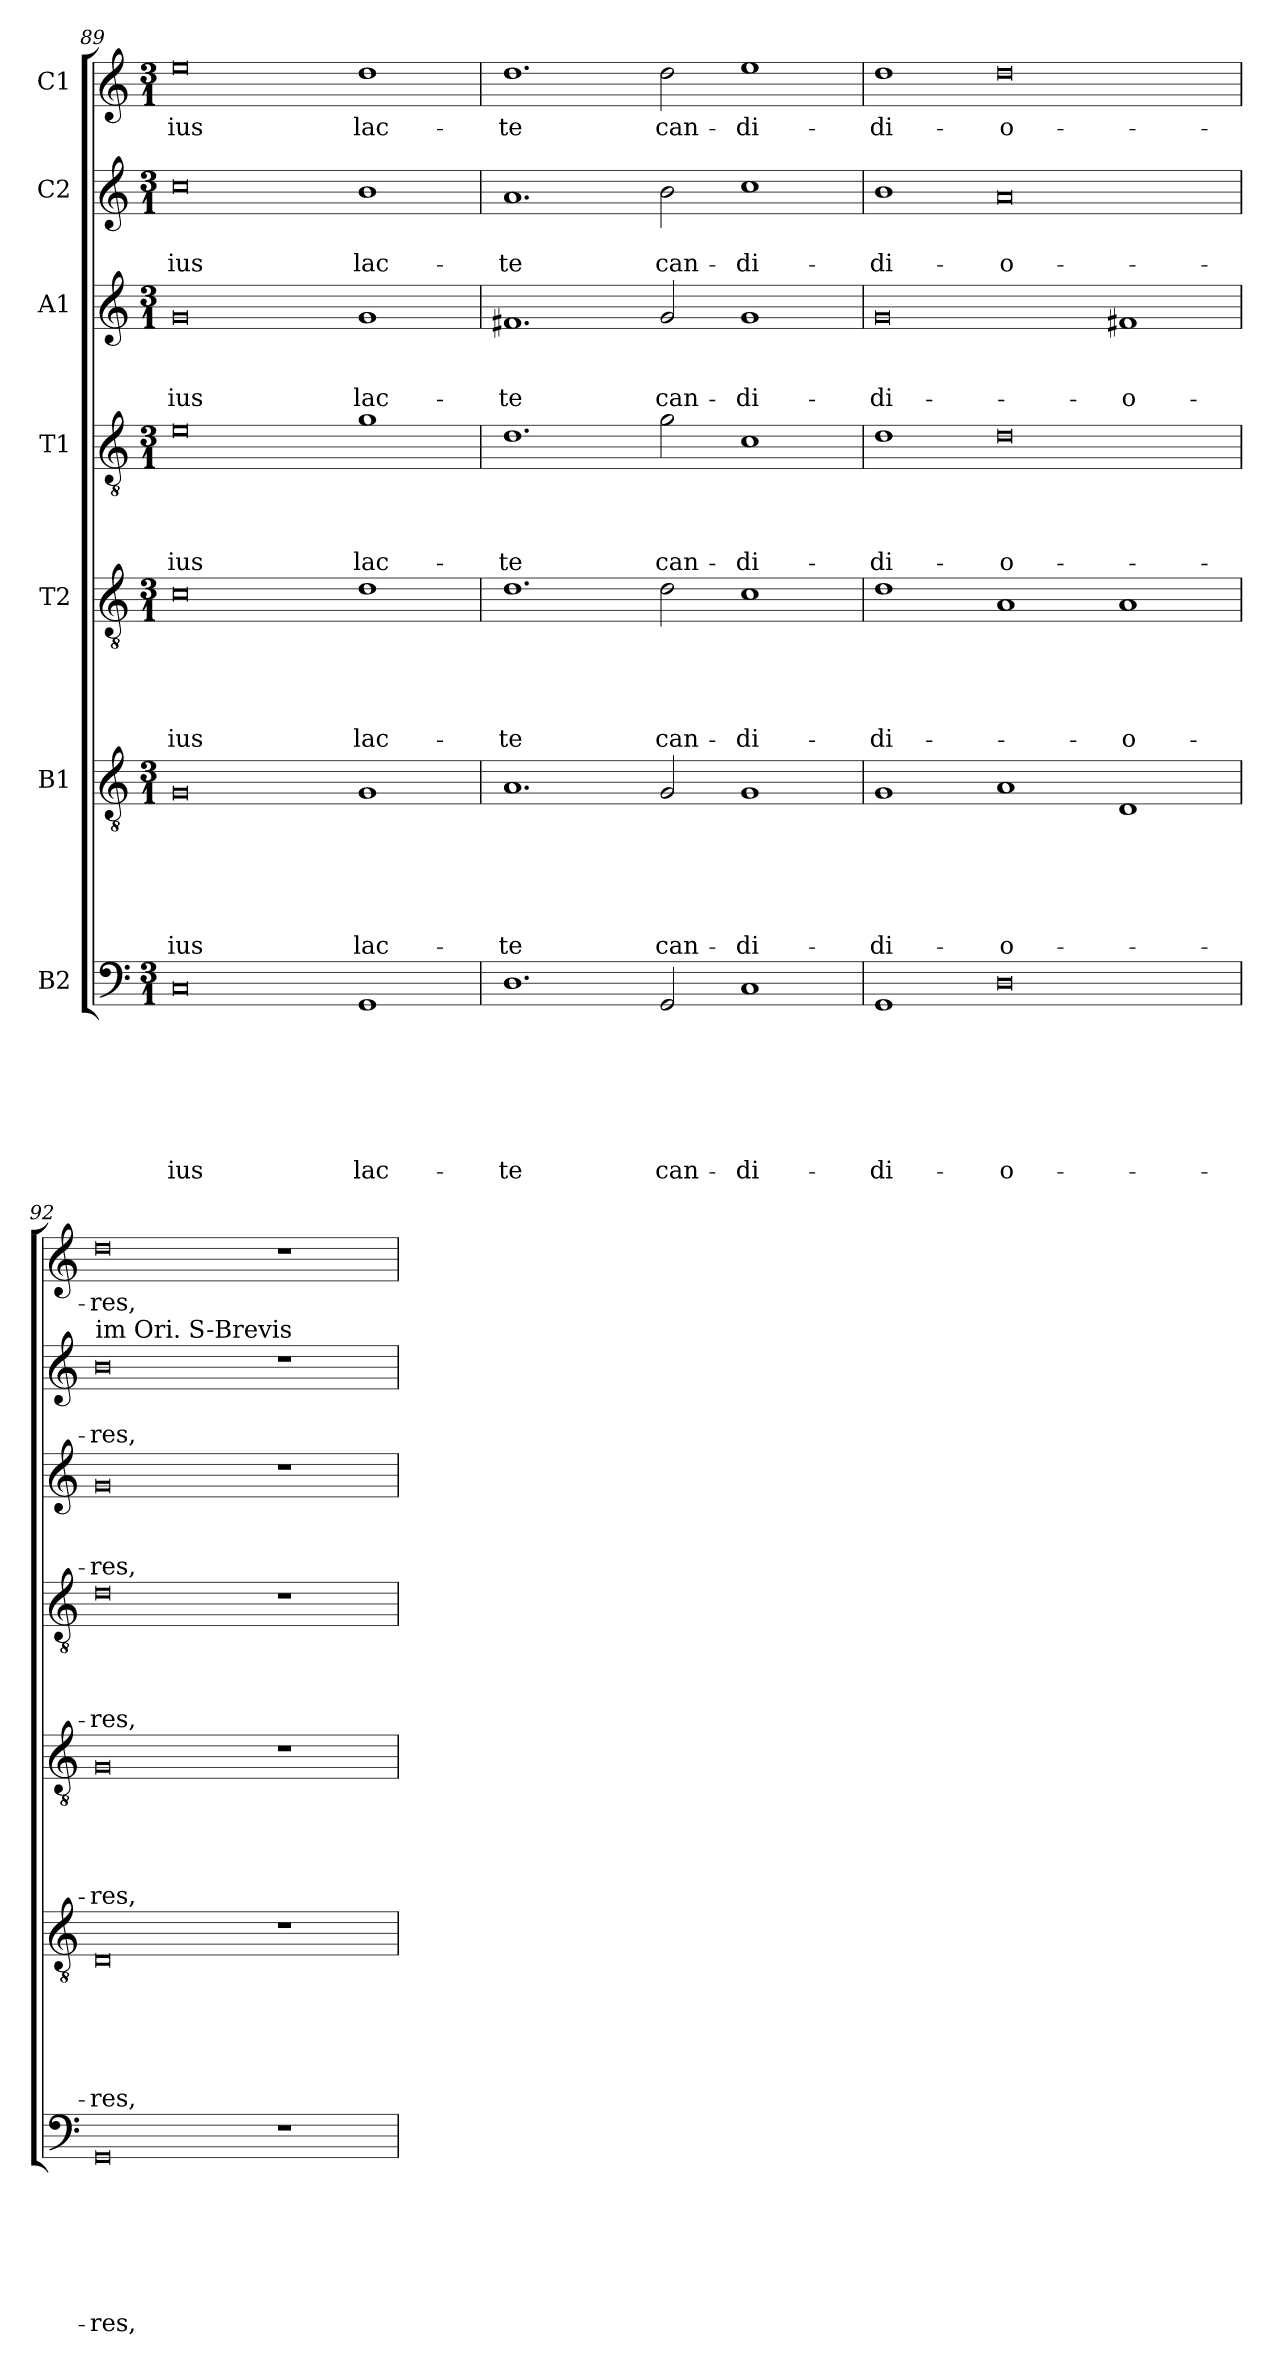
**kern	**text	**text	**text	**text	**text	**text	**text	**kern	**text	**text	**text	**text	**text	**text	**kern	**text	**text	**text	**text	**text	**kern	**text	**text	**text	**text	**kern	**text	**text	**text	**kern	**text	**text	**kern	**text
*part7	*part7	*part7	*part7	*part7	*part7	*part7	*part7	*part6	*part6	*part6	*part6	*part6	*part6	*part6	*part5	*part5	*part5	*part5	*part5	*part5	*part4	*part4	*part4	*part4	*part4	*part3	*part3	*part3	*part3	*part2	*part2	*part2	*part1	*part1
*staff7	*staff7	*staff7	*staff7	*staff7	*staff7	*staff7	*staff7	*staff6	*staff6	*staff6	*staff6	*staff6	*staff6	*staff6	*staff5	*staff5	*staff5	*staff5	*staff5	*staff5	*staff4	*staff4	*staff4	*staff4	*staff4	*staff3	*staff3	*staff3	*staff3	*staff2	*staff2	*staff2	*staff1	*staff1
*I"B2	*	*	*	*	*	*	*	*I"B1	*	*	*	*	*	*	*I"T2	*	*	*	*	*	*I"T1	*	*	*	*	*I"A1	*	*	*	*I"C2	*	*	*I"C1	*
*clefF4	*	*	*	*	*	*	*	*clefGv2	*	*	*	*	*	*	*clefGv2	*	*	*	*	*	*clefGv2	*	*	*	*	*clefG2	*	*	*	*clefG2	*	*	*clefG2	*
*k[]	*	*	*	*	*	*	*	*k[]	*	*	*	*	*	*	*k[]	*	*	*	*	*	*k[]	*	*	*	*	*k[]	*	*	*	*k[]	*	*	*k[]	*
*C:	*	*	*	*	*	*	*	*C:	*	*	*	*	*	*	*C:	*	*	*	*	*	*C:	*	*	*	*	*C:	*	*	*	*C:	*	*	*C:	*
*M3/1	*	*	*	*	*	*	*	*M3/1	*	*	*	*	*	*	*M3/1	*	*	*	*	*	*M3/1	*	*	*	*	*M3/1	*	*	*	*M3/1	*	*	*M3/1	*
=89	=89	=89	=89	=89	=89	=89	=89	=89	=89	=89	=89	=89	=89	=89	=89	=89	=89	=89	=89	=89	=89	=89	=89	=89	=89	=89	=89	=89	=89	=89	=89	=89	=89	=89
!	!	!	!	!	!	!	!LO:LY:b	!	!	!	!	!	!	!LO:LY:b	!	!	!	!	!	!LO:LY:b	!	!	!	!	!LO:LY:b	!	!	!	!LO:LY:b	!	!	!LO:LY:b	!	!LO:LY:b
0C	.	.	.	.	.	.	-ius	0G	.	.	.	.	.	-ius	0c	.	.	.	.	-ius	0e	.	.	.	-ius	0g	.	.	-ius	0cc	.	-ius	0ee	-ius
!	!	!	!	!	!	!	!LO:LY:b	!	!	!	!	!	!	!LO:LY:b	!	!	!	!	!	!LO:LY:b	!	!	!	!	!LO:LY:b	!	!	!	!LO:LY:b	!	!	!LO:LY:b	!	!LO:LY:b
1GG	.	.	.	.	.	.	lac-	1G	.	.	.	.	.	lac-	1d	.	.	.	.	lac-	1g	.	.	.	lac-	1g	.	.	lac-	1b	.	lac-	1dd	lac-
!!LO:LB:g=z
=90	=90	=90	=90	=90	=90	=90	=90	=90	=90	=90	=90	=90	=90	=90	=90	=90	=90	=90	=90	=90	=90	=90	=90	=90	=90	=90	=90	=90	=90	=90	=90	=90	=90	=90
!	!	!	!	!	!	!	!LO:LY:b	!	!	!	!	!	!	!LO:LY:b	!	!	!	!	!	!LO:LY:b	!	!	!	!	!LO:LY:b	!	!	!	!LO:LY:b	!	!	!LO:LY:b	!	!LO:LY:b
1.D	.	.	.	.	.	.	-te	1.A	.	.	.	.	.	-te	1.d	.	.	.	.	-te	1.d	.	.	.	-te	1.f#X	.	.	-te	1.a	.	-te	1.dd	-te
!	!	!	!	!	!	!	!LO:LY:b	!	!	!	!	!	!	!LO:LY:b	!	!	!	!	!	!LO:LY:b	!	!	!	!	!LO:LY:b	!	!	!	!LO:LY:b	!	!	!LO:LY:b	!	!LO:LY:b
2GG/	.	.	.	.	.	.	can-	2G/	.	.	.	.	.	can-	2d\	.	.	.	.	can-	2g\	.	.	.	can-	2g/	.	.	can-	2b\	.	can-	2dd\	can-
!	!	!	!	!	!	!	!LO:LY:b	!	!	!	!	!	!	!LO:LY:b	!	!	!	!	!	!LO:LY:b	!	!	!	!	!LO:LY:b	!	!	!	!LO:LY:b	!	!	!LO:LY:b	!	!LO:LY:b
1C	.	.	.	.	.	.	-di-	1G	.	.	.	.	.	-di-	1c	.	.	.	.	-di-	1c	.	.	.	-di-	1g	.	.	-di-	1cc	.	-di-	1ee	-di-
=91	=91	=91	=91	=91	=91	=91	=91	=91	=91	=91	=91	=91	=91	=91	=91	=91	=91	=91	=91	=91	=91	=91	=91	=91	=91	=91	=91	=91	=91	=91	=91	=91	=91	=91
!	!	!	!	!	!	!	!LO:LY:b	!	!	!	!	!	!	!LO:LY:b	!	!	!	!	!	!LO:LY:b	!	!	!	!	!LO:LY:b	!	!	!	!LO:LY:b	!	!	!LO:LY:b	!	!LO:LY:b
1GG	.	.	.	.	.	.	-di-	1G	.	.	.	.	.	-di-	1d	.	.	.	.	-di-	1d	.	.	.	-di-	0g	.	.	-di-	1b	.	-di-	1dd	-di-
!	!	!	!	!	!	!	!LO:LY:b	!	!	!	!	!	!	!LO:LY:b	!	!	!	!	!	!	!	!	!	!	!LO:LY:b	!	!	!	!	!	!	!LO:LY:b	!	!LO:LY:b
0D	.	.	.	.	.	.	-o-	1A	.	.	.	.	.	-o-	1A	.	.	.	.	.	0d	.	.	.	-o-	.	.	.	.	0a	.	-o-	0dd	-o-
!	!	!	!	!	!	!	!	!	!	!	!	!	!	!	!	!	!	!	!	!LO:LY:b	!	!	!	!	!	!	!	!	!LO:LY:b	!	!	!	!	!
.	.	.	.	.	.	.	.	1D	.	.	.	.	.	.	1A	.	.	.	.	-o-	.	.	.	.	.	1f#X	.	.	-o-	.	.	.	.	.
=92	=92	=92	=92	=92	=92	=92	=92	=92	=92	=92	=92	=92	=92	=92	=92	=92	=92	=92	=92	=92	=92	=92	=92	=92	=92	=92	=92	=92	=92	=92	=92	=92	=92	=92
!	!	!	!	!	!	!	!	!	!	!	!	!	!	!	!	!	!	!	!	!	!	!	!	!	!	!	!	!	!	!LO:TX:a:t=im Ori. S-Brevis	!	!	!	!
!	!	!	!	!	!	!	!LO:LY:b	!	!	!	!	!	!	!LO:LY:b	!	!	!	!	!	!LO:LY:b	!	!	!	!	!LO:LY:b	!	!	!	!LO:LY:b	!	!	!LO:LY:b	!	!LO:LY:b
0GG	.	.	.	.	.	.	-res,	0D	.	.	.	.	.	-res,	0G	.	.	.	.	-res,	0d	.	.	.	-res,	0g	.	.	-res,	0b	.	-res,	0dd	-res,
1r	.	.	.	.	.	.	.	1r	.	.	.	.	.	.	1r	.	.	.	.	.	1r	.	.	.	.	1r	.	.	.	1r	.	.	1r	.
=	=	=	=	=	=	=	=	=	=	=	=	=	=	=	=	=	=	=	=	=	=	=	=	=	=	=	=	=	=	=	=	=	=	=
*-	*-	*-	*-	*-	*-	*-	*-	*-	*-	*-	*-	*-	*-	*-	*-	*-	*-	*-	*-	*-	*-	*-	*-	*-	*-	*-	*-	*-	*-	*-	*-	*-	*-	*-
